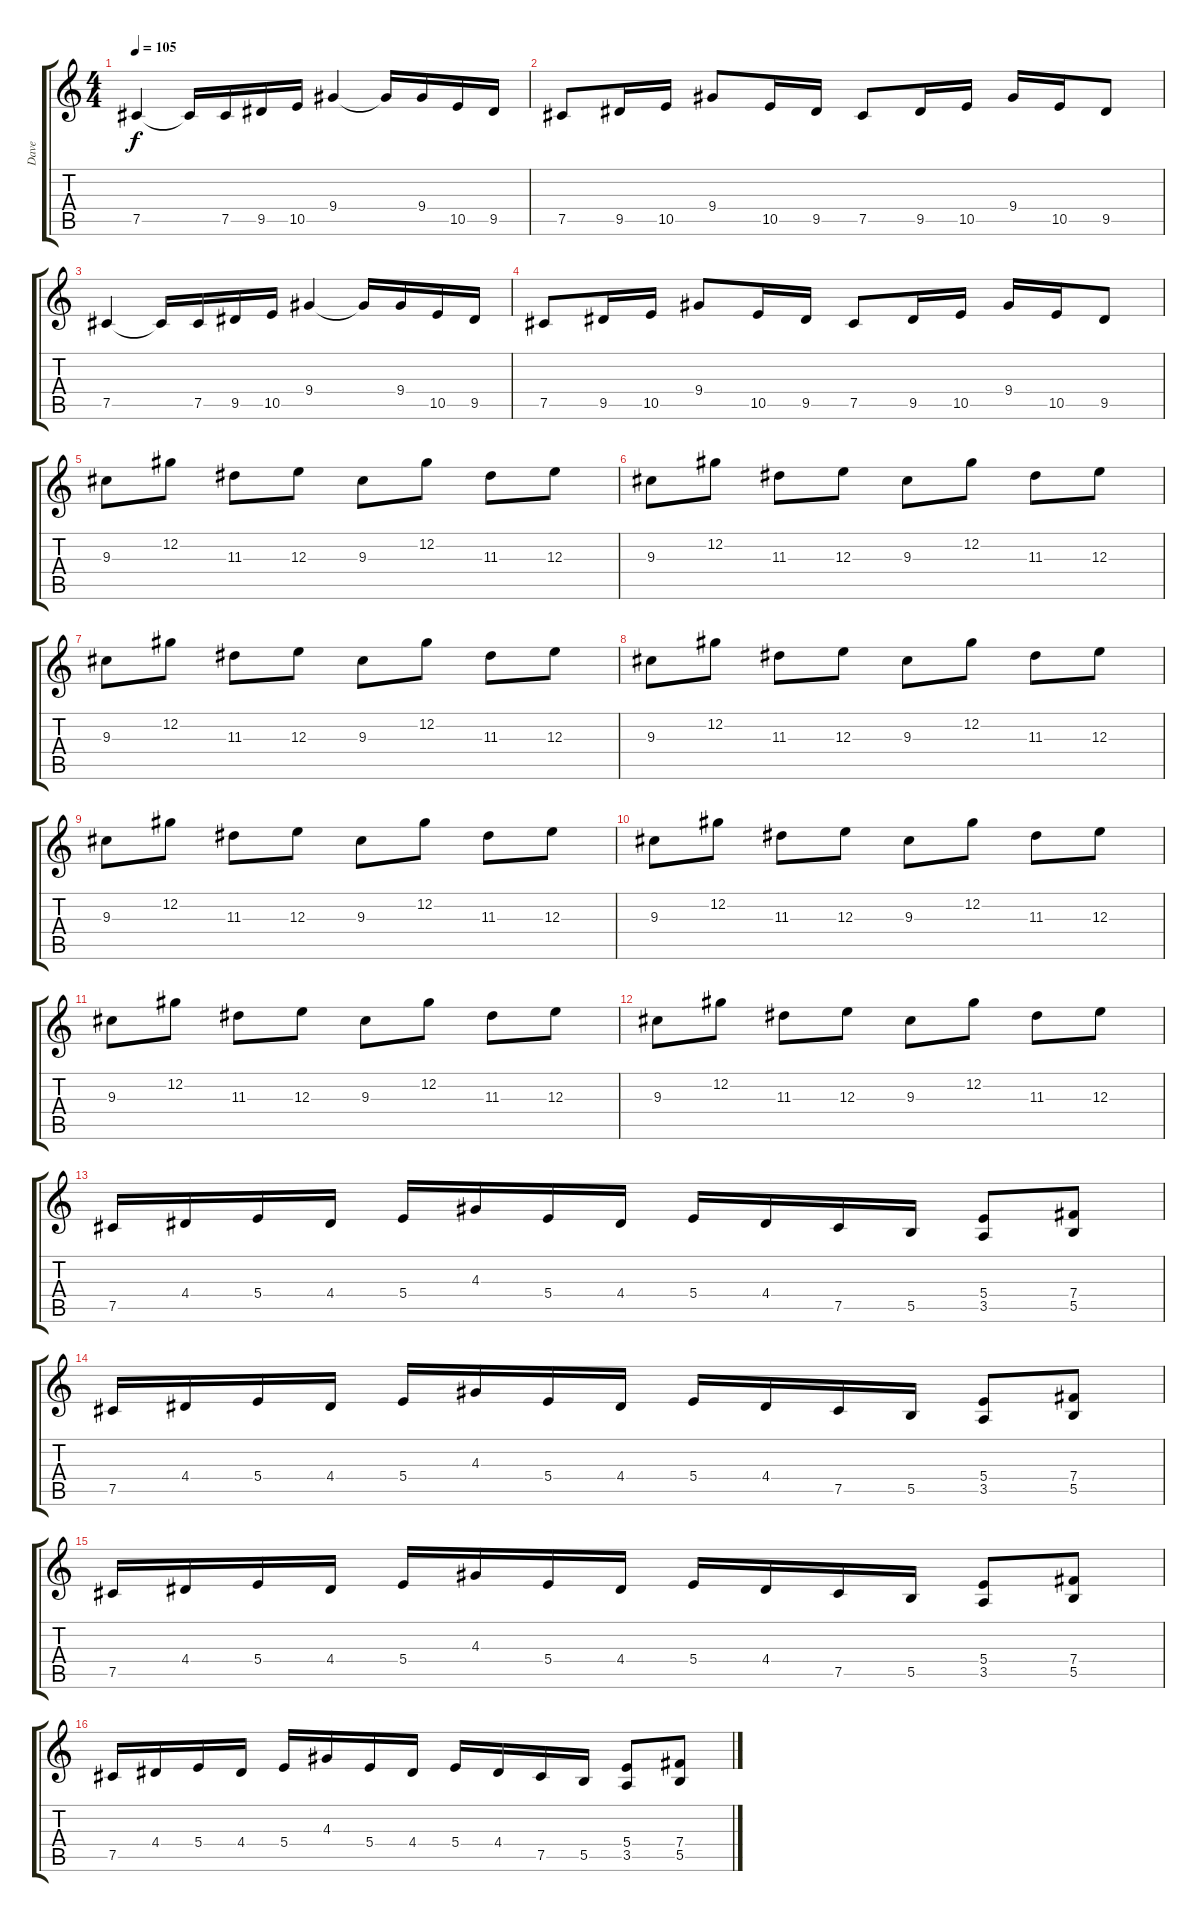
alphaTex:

\track ("Dave" "Dave") {instrument distortionguitar}
\staff {score tabs}
\tuning (Db4 Ab3 E3 B2 Gb2 Db2) {hide}
\ts (4 4)
\tempo 105
\clef g2
\ks c
7.5.4{dy f} 7.5{t}.16 7.5.16 9.5.16 10.5.16 9.4.4 9.4{t}.16 9.4.16 10.5.16 9.5.16 |
7.5.8 9.5.16 10.5.16 9.4.8 10.5.16 9.5.16 7.5.8 9.5.16 10.5.16 9.4.16 10.5.16 9.5.8 |
7.5.4 7.5{t}.16 7.5.16 9.5.16 10.5.16 9.4.4 9.4{t}.16 9.4.16 10.5.16 9.5.16 |
7.5.8 9.5.16 10.5.16 9.4.8 10.5.16 9.5.16 7.5.8 9.5.16 10.5.16 9.4.16 10.5.16 9.5.8 |
9.3.8 12.2.8 11.3.8 12.3.8 9.3.8 12.2.8 11.3.8 12.3.8 |
9.3.8 12.2.8 11.3.8 12.3.8 9.3.8 12.2.8 11.3.8 12.3.8 |
9.3.8 12.2.8 11.3.8 12.3.8 9.3.8 12.2.8 11.3.8 12.3.8 |
9.3.8 12.2.8 11.3.8 12.3.8 9.3.8 12.2.8 11.3.8 12.3.8 |
9.3.8 12.2.8 11.3.8 12.3.8 9.3.8 12.2.8 11.3.8 12.3.8 |
9.3.8 12.2.8 11.3.8 12.3.8 9.3.8 12.2.8 11.3.8 12.3.8 |
9.3.8 12.2.8 11.3.8 12.3.8 9.3.8 12.2.8 11.3.8 12.3.8 |
9.3.8 12.2.8 11.3.8 12.3.8 9.3.8 12.2.8 11.3.8 12.3.8 |
7.5.16 4.4.16 5.4.16 4.4.16 5.4.16 4.3.16 5.4.16 4.4.16 5.4.16 4.4.16 7.5.16 5.5.16 (5.4 3.5).8 (7.4 5.5).8 |
7.5.16 4.4.16 5.4.16 4.4.16 5.4.16 4.3.16 5.4.16 4.4.16 5.4.16 4.4.16 7.5.16 5.5.16 (5.4 3.5).8 (7.4 5.5).8 |
7.5.16 4.4.16 5.4.16 4.4.16 5.4.16 4.3.16 5.4.16 4.4.16 5.4.16 4.4.16 7.5.16 5.5.16 (5.4 3.5).8 (7.4 5.5).8 |
7.5.16 4.4.16 5.4.16 4.4.16 5.4.16 4.3.16 5.4.16 4.4.16 5.4.16 4.4.16 7.5.16 5.5.16 (5.4 3.5).8 (7.4 5.5).8
